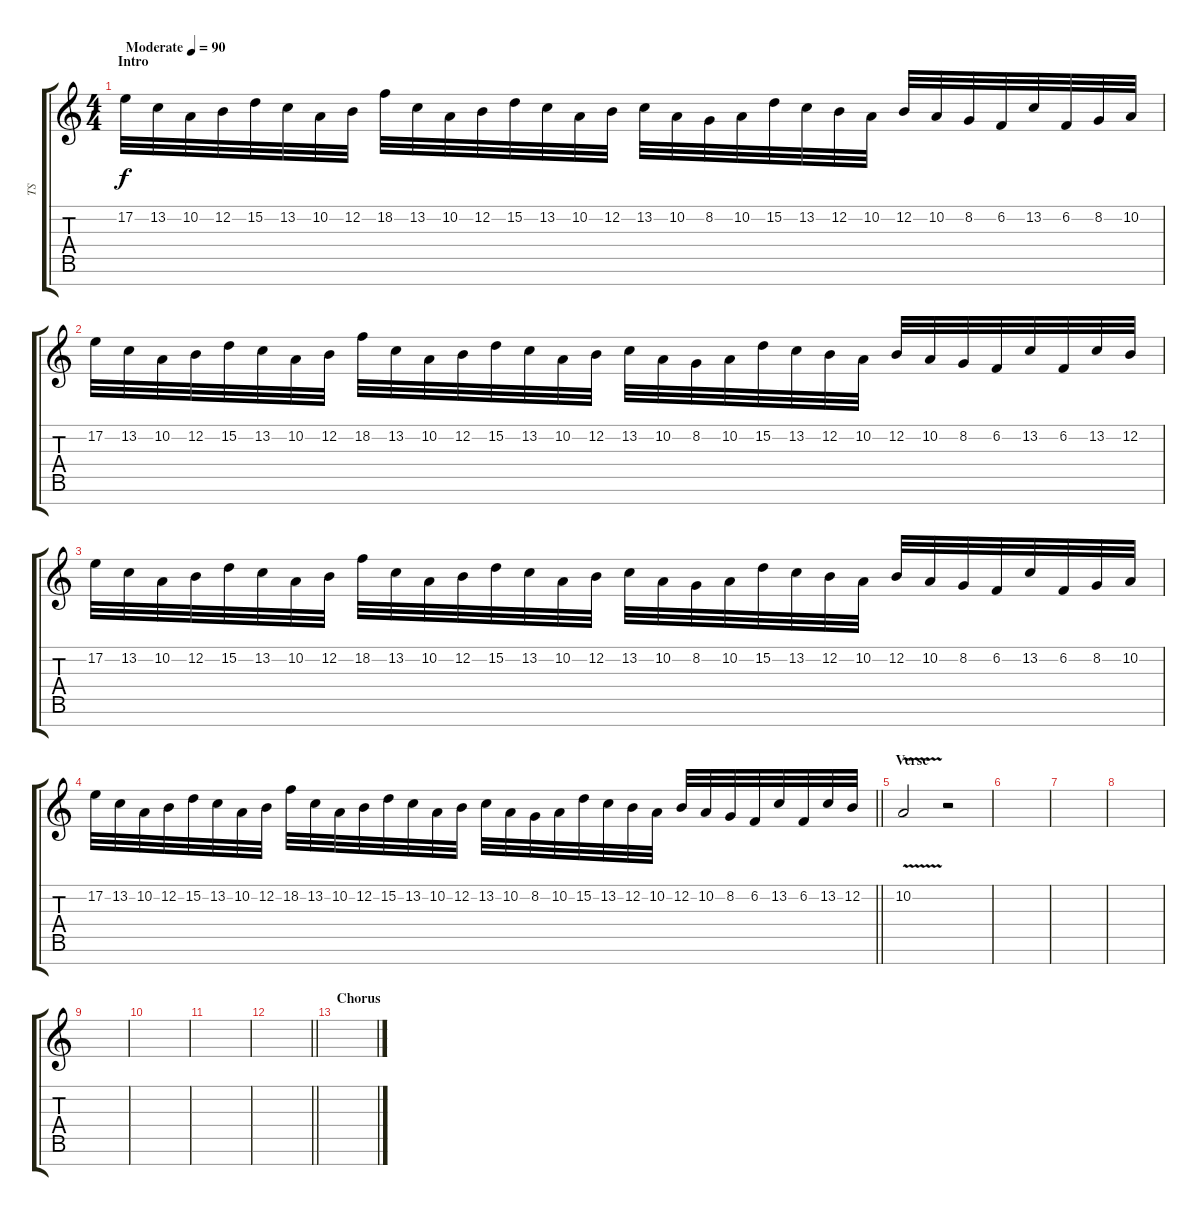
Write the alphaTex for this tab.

\track ("TS" "TS") {instrument tremolostrings}
\staff {score tabs}
\tuning (E4 B3 G3 D3 A2 E2 B1) {hide}
\ts (4 4)
\section ("" "Intro")
\tempo (90 "Moderate")
\clef g2
\ks c
17.2.32{dy f instrument tremolostrings} 13.2.32 10.2.32 12.2.32 15.2.32 13.2.32 10.2.32 12.2.32 18.2.32 13.2.32 10.2.32 12.2.32 15.2.32 13.2.32 10.2.32 12.2.32 13.2.32 10.2.32 8.2.32 10.2.32 15.2.32 13.2.32 12.2.32 10.2.32 12.2.32 10.2.32 8.2.32 6.2.32 13.2.32 6.2.32 8.2.32 10.2.32 |
17.2.32 13.2.32 10.2.32 12.2.32 15.2.32 13.2.32 10.2.32 12.2.32 18.2.32 13.2.32 10.2.32 12.2.32 15.2.32 13.2.32 10.2.32 12.2.32 13.2.32 10.2.32 8.2.32 10.2.32 15.2.32 13.2.32 12.2.32 10.2.32 12.2.32 10.2.32 8.2.32 6.2.32 13.2.32 6.2.32 13.2.32 12.2.32 |
17.2.32 13.2.32 10.2.32 12.2.32 15.2.32 13.2.32 10.2.32 12.2.32 18.2.32 13.2.32 10.2.32 12.2.32 15.2.32 13.2.32 10.2.32 12.2.32 13.2.32 10.2.32 8.2.32 10.2.32 15.2.32 13.2.32 12.2.32 10.2.32 12.2.32 10.2.32 8.2.32 6.2.32 13.2.32 6.2.32 8.2.32 10.2.32 |
\barLineRight lightlight
17.2.32 13.2.32 10.2.32 12.2.32 15.2.32 13.2.32 10.2.32 12.2.32 18.2.32 13.2.32 10.2.32 12.2.32 15.2.32 13.2.32 10.2.32 12.2.32 13.2.32 10.2.32 8.2.32 10.2.32 15.2.32 13.2.32 12.2.32 10.2.32 12.2.32 10.2.32 8.2.32 6.2.32 13.2.32 6.2.32 13.2.32 12.2.32 |
\section ("" "Verse")
10.2{v}.2 r.2 |
|
|
|
|
|
|
\barLineRight lightlight
|
\section ("" "Chorus")
